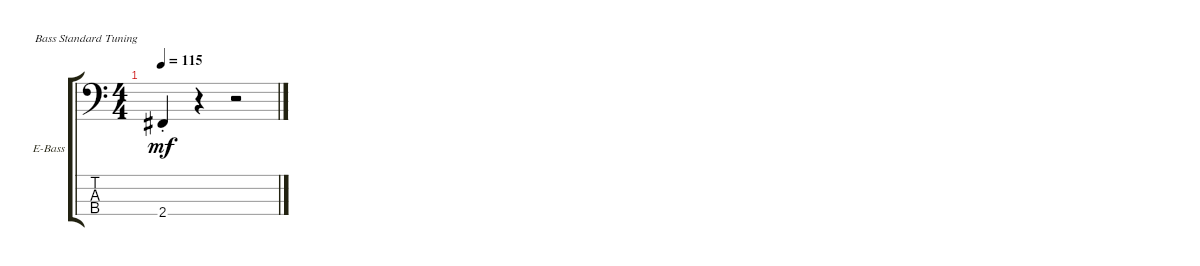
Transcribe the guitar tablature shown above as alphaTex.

\defaultSystemsLayout 4
\bracketExtendMode groupsimilarinstruments
\firstSystemTrackNameOrientation horizontal
\otherSystemsTrackNameOrientation horizontal
\track ("Electric Bass" "E-Bass") {instrument electricbassfinger}
\staff {score tabs}
\tuning (G2 D2 A1 E1)
\ts (4 4)
\tempo 115
\clef f4
\ks c
2.4{st}.4{dy mf} r.4 r.2
